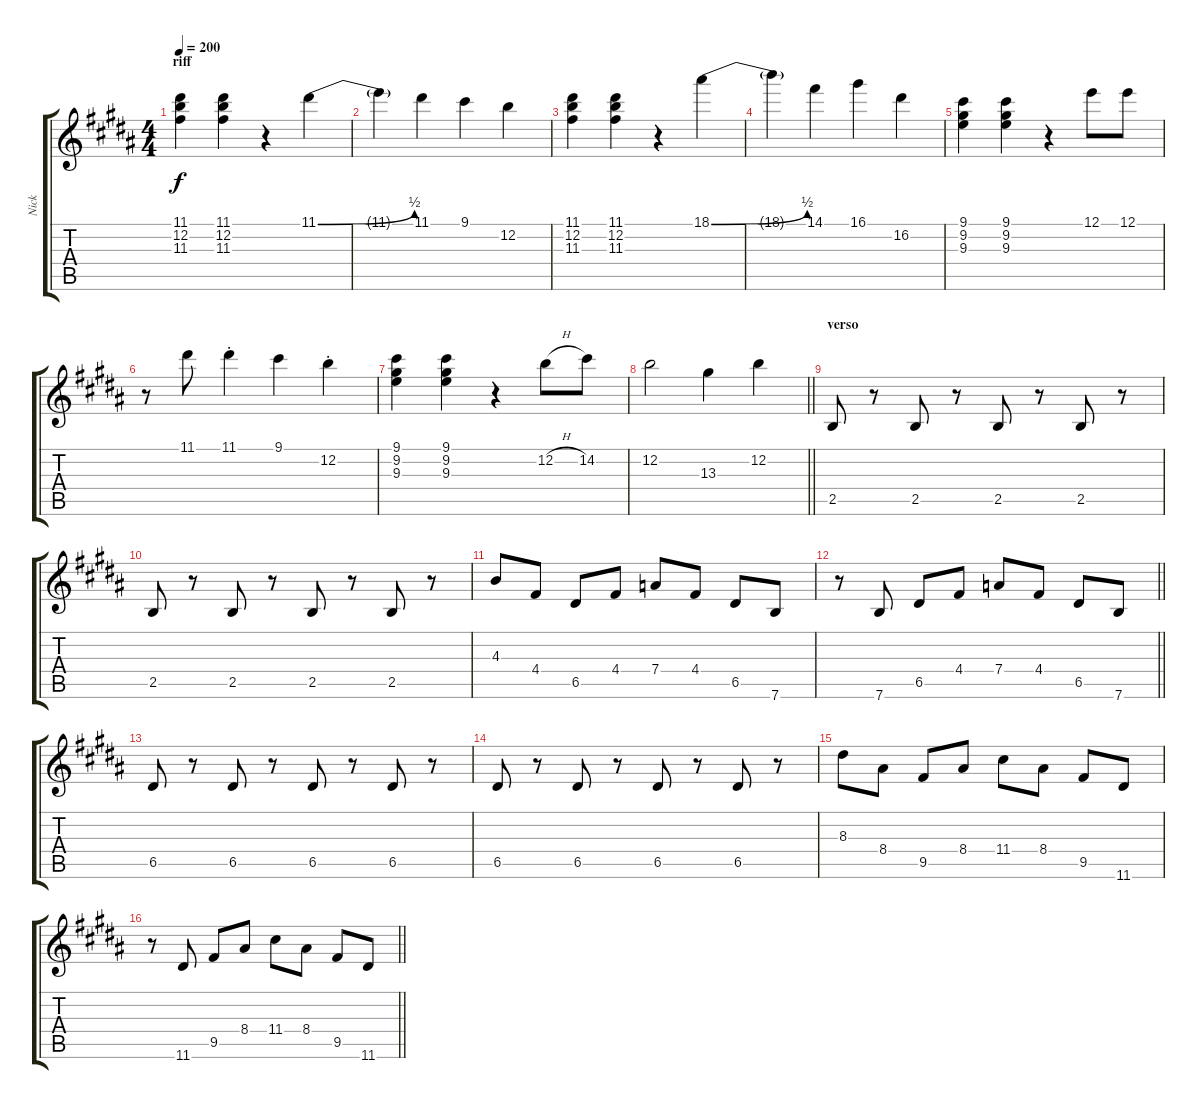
\track ("Nick" "Nick") {instrument distortionguitar}
\staff {score tabs}
\tuning (E4 B3 G3 D3 A2 E2) {hide}
\ts (4 4)
\section ("" "riff")
\tempo 200
\clef g2
\ks b
(11.1 12.2 11.3).4{dy f} (11.1 12.2 11.3).4 r.4 11.1{be (bend 0 0 60 2)}.4 |
11.1{t}.4 11.1.4 9.1.4 12.2.4 |
(11.1 12.2 11.3).4 (11.1 12.2 11.3).4 r.4 18.1{be (bend 0 0 60 2)}.4 |
18.1{t}.4 14.1.4 16.1.4 16.2.4 |
(9.1 9.2 9.3).4 (9.1 9.2 9.3).4 r.4 12.1.8 12.1.8 |
r.8 11.1.8 11.1{st}.4 9.1.4 12.2{st}.4 |
(9.1 9.2 9.3).4 (9.1 9.2 9.3).4 r.4 12.2{h}.8 14.2.8 |
\barLineRight lightlight
12.2.2 13.3.4 12.2.4 |
\section ("" "verso")
2.5.8 r.8 2.5.8 r.8 2.5.8 r.8 2.5.8 r.8 |
2.5.8 r.8 2.5.8 r.8 2.5.8 r.8 2.5.8 r.8 |
4.3.8 4.4.8 6.5.8 4.4.8 7.4.8 4.4.8 6.5.8 7.6.8 |
\barLineRight lightlight
r.8 7.6.8 6.5.8 4.4.8 7.4.8 4.4.8 6.5.8 7.6.8 |
6.5.8 r.8 6.5.8 r.8 6.5.8 r.8 6.5.8 r.8 |
6.5.8 r.8 6.5.8 r.8 6.5.8 r.8 6.5.8 r.8 |
8.3.8 8.4.8 9.5.8 8.4.8 11.4.8 8.4.8 9.5.8 11.6.8 |
\barLineRight lightlight
r.8 11.6.8 9.5.8 8.4.8 11.4.8 8.4.8 9.5.8 11.6.8
